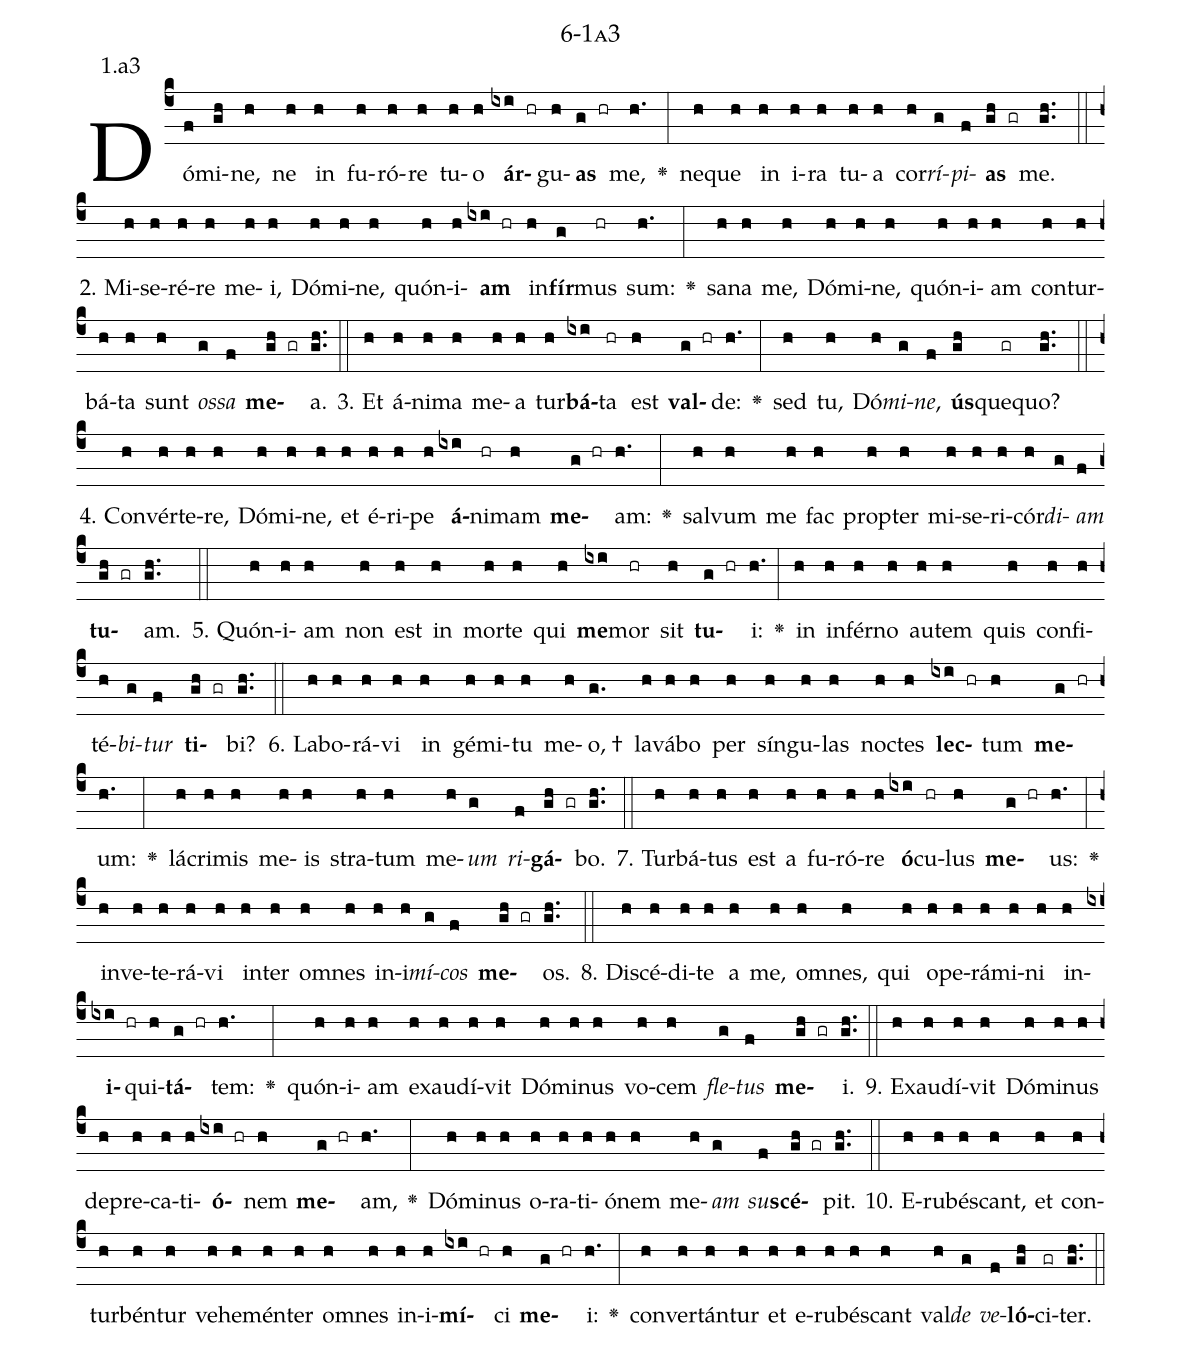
name: 6-1a3;
annotation: 1.a3;
%%
(c4)Dó(f)mi(gh)ne,(h) ne(h) in(h) fu(h)ró(h)re(h) tu(h)o(h) <b>ár</b>(ixi hr)gu(h)<b>as</b>(g hr) me,(h.) <v>\greheightstar</v>(:) ne(h)que(h) in(h) i(h)ra(h) tu(h)a(h) cor(h)<i>rí</i>(g)<i>pi</i>(f)<b>as</b>(gh gr) me.(gh..) (::)
2. Mi(h)se(h)ré(h)re(h) me(h)i,(h) Dó(h)mi(h)ne,(h) quón(h)i(h)<b>am</b>(ixi hr) in(h)<b>fír</b>(g)mus(hr) sum:(h.) <v>\greheightstar</v>(:) sa(h)na(h) me,(h) Dó(h)mi(h)ne,(h) quón(h)i(h)am(h) con(h)tur(h)bá(h)ta(h) sunt(h) <i>os</i>(g)<i>sa</i>(f) <b>me</b>(gh gr)a.(gh..) (::)
3. Et(h) á(h)ni(h)ma(h) me(h)a(h) tur(h)<b>bá</b>(ixi)ta(hr) est(h) <b>val</b>(g hr)de:(h.) <v>\greheightstar</v>(:) sed(h) tu,(h) Dó(h)<i>mi</i>(g)<i>ne</i>,(f) <b>ús</b>(gh)que(gr)quo?(gh..) (::)
4. Con(h)vér(h)te(h)re,(h) Dó(h)mi(h)ne,(h) et(h) é(h)ri(h)pe(h) <b>á</b>(ixi)ni(hr)mam(h) <b>me</b>(g hr)am:(h.) <v>\greheightstar</v>(:) sal(h)vum(h) me(h) fac(h) prop(h)ter(h) mi(h)se(h)ri(h)cór(h)<i>di</i>(g)<i>am</i>(f) <b>tu</b>(gh gr)am.(gh..) (::)
5. Quón(h)i(h)am(h) non(h) est(h) in(h) mor(h)te(h) qui(h) <b>me</b>(ixi)mor(hr) sit(h) <b>tu</b>(g hr)i:(h.) <v>\greheightstar</v>(:) in(h) in(h)fér(h)no(h) au(h)tem(h) quis(h) con(h)fi(h)té(h)<i>bi</i>(g)<i>tur</i>(f) <b>ti</b>(gh gr)bi?(gh..) (::)
6. La(h)bo(h)rá(h)vi(h) in(h) gé(h)mi(h)tu(h) me(h)o, †(g.) la(h)vá(h)bo(h) per(h) sín(h)gu(h)las(h) noc(h)tes(h) <b>lec</b>(ixi hr)tum(h) <b>me</b>(g hr)um:(h.) <v>\greheightstar</v>(:) lá(h)cri(h)mis(h) me(h)is(h) stra(h)tum(h) me(h)<i>um</i>(g) <i>ri</i>(f)<b>gá</b>(gh gr)bo.(gh..) (::)
7. Tur(h)bá(h)tus(h) est(h) a(h) fu(h)ró(h)re(h) <b>ó</b>(ixi)cu(hr)lus(h) <b>me</b>(g hr)us:(h.) <v>\greheightstar</v>(:) in(h)ve(h)te(h)rá(h)vi(h) in(h)ter(h) om(h)nes(h) in(h)i(h)<i>mí</i>(g)<i>cos</i>(f) <b>me</b>(gh gr)os.(gh..) (::)
8. Di(h)scé(h)di(h)te(h) a(h) me,(h) om(h)nes,(h) qui(h) o(h)pe(h)rá(h)mi(h)ni(h) in(h)<b>i</b>(ixi hr)qui(h)<b>tá</b>(g hr)tem:(h.) <v>\greheightstar</v>(:) quón(h)i(h)am(h) ex(h)au(h)dí(h)vit(h) Dó(h)mi(h)nus(h) vo(h)cem(h) <i>fle</i>(g)<i>tus</i>(f) <b>me</b>(gh gr)i.(gh..) (::)
9. Ex(h)au(h)dí(h)vit(h) Dó(h)mi(h)nus(h) de(h)pre(h)ca(h)ti(h)<b>ó</b>(ixi hr)nem(h) <b>me</b>(g hr)am,(h.) <v>\greheightstar</v>(:) Dó(h)mi(h)nus(h) o(h)ra(h)ti(h)ó(h)nem(h) me(h)<i>am</i>(g) <i>su</i>(f)<b>scé</b>(gh gr)pit.(gh..) (::)
10. E(h)ru(h)bés(h)cant,(h) et(h) con(h)tur(h)bén(h)tur(h) ve(h)he(h)mén(h)ter(h) om(h)nes(h) in(h)i(h)<b>mí</b>(ixi hr)ci(h) <b>me</b>(g hr)i:(h.) <v>\greheightstar</v>(:) con(h)ver(h)tán(h)tur(h) et(h) e(h)ru(h)bés(h)cant(h) val(h)<i>de</i>(g) <i>ve</i>(f)<b>ló</b>(gh)ci(gr)ter.(gh..) (::)
